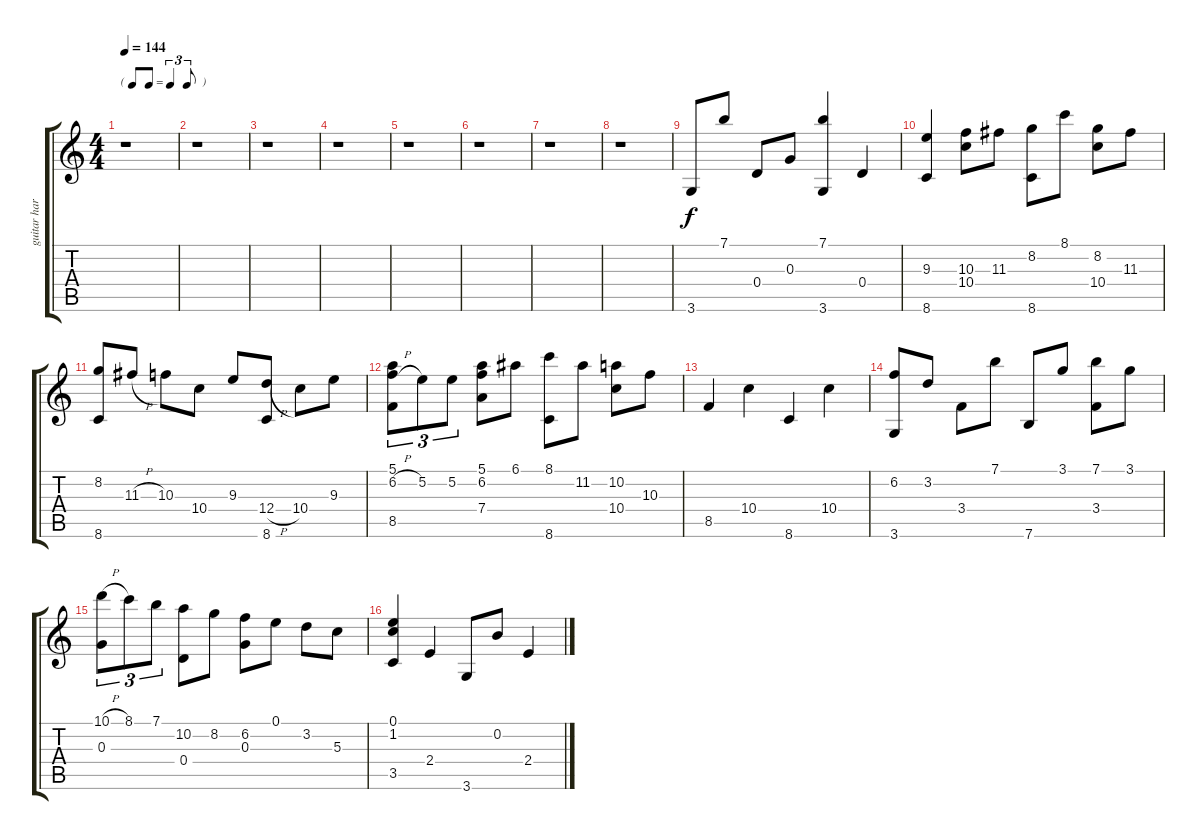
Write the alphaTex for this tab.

\track ("guitar harmonies" "guitar har") {instrument acousticguitarsteel}
\staff {score tabs}
\tuning (E4 B3 G3 D3 A2 E2) {hide}
\ts (4 4)
\tf triplet8th
\tempo 144
\clef g2
\ks c
r.1{dy f instrument acousticguitarsteel} |
r.1 |
r.1 |
r.1 |
r.1 |
r.1 |
r.1 |
r.1 |
3.6.8 7.1.8 0.4.8 0.3.8 (7.1 3.6).4 0.4.4 |
(9.3 8.6).4 (10.3 10.4).8 11.3.8 (8.2 8.6).8 8.1.8 (8.2 10.4).8 11.3.8 |
(8.2 8.6).8 11.3{h}.8 10.3.8 10.4.8 9.3.8 (12.4{h} 8.6).8 10.4.8 9.3.8 |
(5.1 6.2{h} 8.5).8{tu (3 2)} 5.2.8{tu (3 2)} 5.2.8{tu (3 2)} (5.1 6.2 7.4).8 6.1.8 (8.1 8.6).8 11.2.8 (10.2 10.4).8 10.3.8 |
8.5.4 10.4.4 8.6.4 10.4.4 |
(6.2 3.6).8 3.2.8 3.4.8 7.1.8 7.6.8 3.1.8 (7.1 3.4).8 3.1.8 |
(10.1{h} 0.3).8{tu (3 2)} 8.1.8{tu (3 2)} 7.1.8{tu (3 2)} (10.2 0.4).8 8.2.8 (6.2 0.3).8 0.1.8 3.2.8 5.3.8 |
(0.1 1.2 3.5).4 2.4.4 3.6.8 0.2.8 2.4.4
